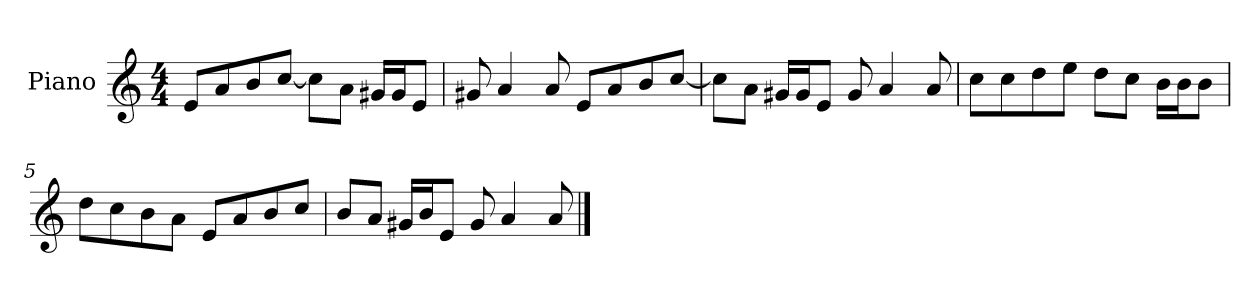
**kern
*part1
*staff1
*I"Piano
*I'P-no
*clefG2
*k[]
*M4/4
*MM90
=1
8e/L
8a/
8b/
[8cc/J
8cc\L]
8a\J
16g#X/LL
16g#/J
8e/J
=2
8g#X/
4a/
8a/
8e/L
8a/
8b/
[8cc/J
=3
8cc\L]
8a\J
16g#X/LL
16g#/J
8e/J
8g#/
4a/
8a/
=4
8cc\L
8cc\
8dd\
8ee\J
8dd\L
8cc\J
16b\LL
16b\J
8b\J
!!LO:LB:g=z
=5
8dd\L
8cc\
8b\
8a\J
8e/L
8a/
8b/
8cc/J
=6
8b/L
8a/J
16g#X/LL
16b/J
8e/J
8g#/
4a/
8a/
==
*-
